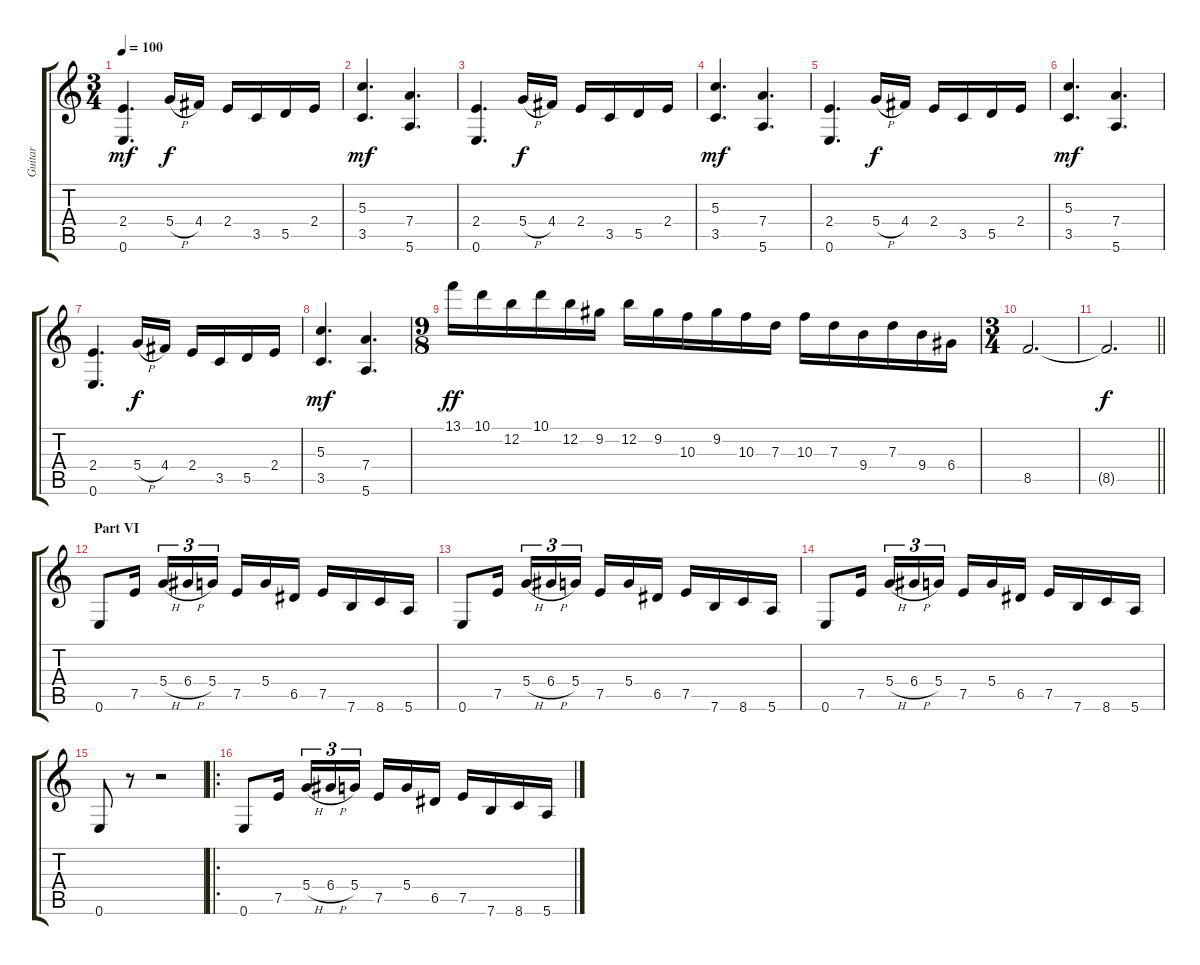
\track ("Guitar" "Guitar") {instrument distortionguitar}
\staff {score tabs}
\tuning (E4 B3 G3 D3 A2 E2) {hide}
\ts (3 4)
\tempo 100
\clef g2
\ks c
(2.4 0.6).4{d dy mf} 5.4{h}.16{dy f} 4.4.16 2.4.16 3.5.16 5.5.16 2.4.16 |
(5.3 3.5).4{d dy mf} (7.4 5.6).4{d} |
(2.4 0.6).4{d} 5.4{h}.16{dy f} 4.4.16 2.4.16 3.5.16 5.5.16 2.4.16 |
(5.3 3.5).4{d dy mf} (7.4 5.6).4{d} |
(2.4 0.6).4{d} 5.4{h}.16{dy f} 4.4.16 2.4.16 3.5.16 5.5.16 2.4.16 |
(5.3 3.5).4{d dy mf} (7.4 5.6).4{d} |
(2.4 0.6).4{d} 5.4{h}.16{dy f} 4.4.16 2.4.16 3.5.16 5.5.16 2.4.16 |
(5.3 3.5).4{d dy mf} (7.4 5.6).4{d} |
\ts (9 8)
13.1.16{dy ff} 10.1.16 12.2.16 10.1.16 12.2.16 9.2.16 12.2.16 9.2.16 10.3.16 9.2.16 10.3.16 7.3.16 10.3.16 7.3.16 9.4.16 7.3.16 9.4.16 6.4.16 |
\ts (3 4)
8.5.2{d} |
\barLineRight lightlight
8.5{t}.2{d dy f} |
\section ("" "Part VI")
0.6.8 7.5.16{beam splitsecondary} 5.4{h}.16{tu (3 2)} 6.4{h}.16{tu (3 2)} 5.4.16{tu (3 2) beam splitsecondary} 7.5.16 5.4.16 6.5.16 7.5.16 7.6.16 8.6.16 5.6.16 |
0.6.8 7.5.16{beam splitsecondary} 5.4{h}.16{tu (3 2)} 6.4{h}.16{tu (3 2)} 5.4.16{tu (3 2) beam splitsecondary} 7.5.16 5.4.16 6.5.16 7.5.16 7.6.16 8.6.16 5.6.16 |
0.6.8 7.5.16{beam splitsecondary} 5.4{h}.16{tu (3 2)} 6.4{h}.16{tu (3 2)} 5.4.16{tu (3 2) beam splitsecondary} 7.5.16 5.4.16 6.5.16 7.5.16 7.6.16 8.6.16 5.6.16 |
0.6.8 r.8 r.2 |
\ro
0.6.8 7.5.16{beam splitsecondary} 5.4{h}.16{tu (3 2)} 6.4{h}.16{tu (3 2)} 5.4.16{tu (3 2) beam splitsecondary} 7.5.16 5.4.16 6.5.16 7.5.16 7.6.16 8.6.16 5.6.16
